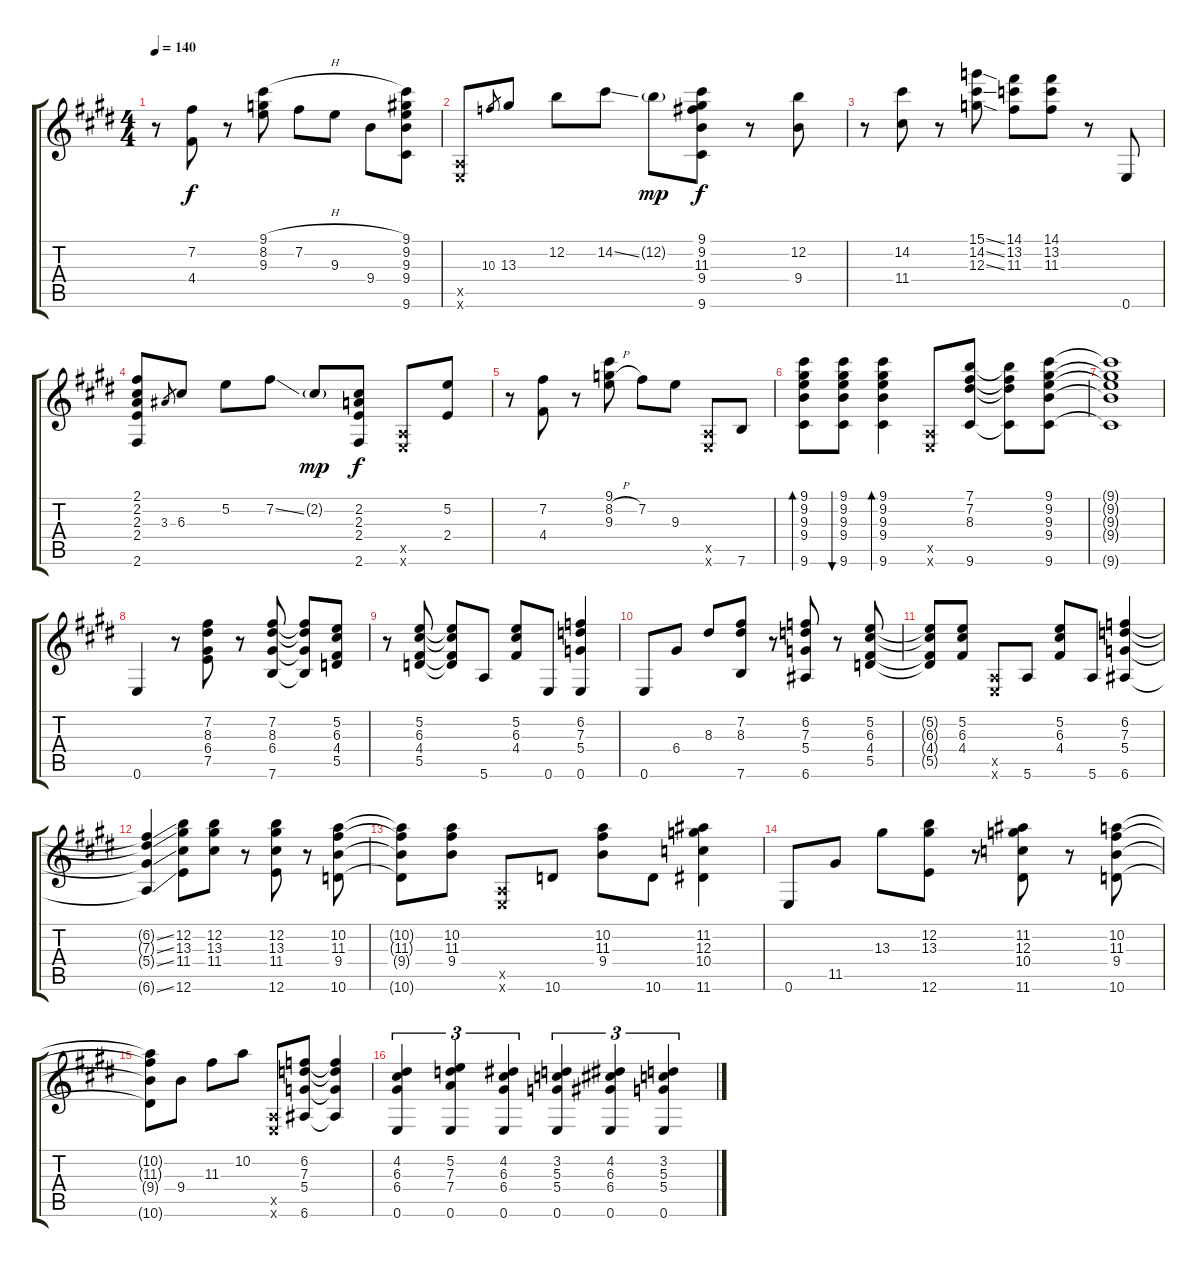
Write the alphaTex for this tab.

\track "" {instrument acousticguitarsteel}
\staff {score tabs}
\tuning (E4 B3 G3 D3 A2 E2) {hide}
\ts (4 4)
\tempo 140
\clef g2
\ks e
r.8{dy f} (7.2 4.4).8 r.8 (9.1{h} 8.2 9.3).8 7.2.8 9.3.8 9.4.8 (9.1 9.2 9.3 9.4 9.6).8 |
(0.5{x} 0.6{x}).8 10.3.8{gr} 13.3.8 12.2.8 14.2{ss}.8 12.2{g}.8{dy mp} (9.1 9.2 11.3 9.4 9.6).8{dy f} r.8 (12.2 9.4).8 |
r.8 (14.2 11.4).8 r.8 (15.1{ss} 14.2{ss} 12.3{ss}).8 (14.1 13.2 11.3).8 (14.1 13.2 11.3).8 r.8 0.6.8 |
(2.1 2.2 2.3 2.4 2.6).8 3.3.8{gr} 6.3.8 5.2.8 7.2{ss}.8 2.2{g}.8{dy mp} (2.2 2.3 2.4 2.6).8{dy f} (0.5{x} 0.6{x}).8 (5.2 2.4).8 |
r.8 (7.2 4.4).8 r.8 (9.1 8.2{h} 9.3).8 7.2.8 9.3.8 (0.5{x} 0.6{x}).8 7.6.8 |
(9.1 9.2 9.3 9.4 9.6).8{bd 60} (9.1 9.2 9.3 9.4 9.6).8{bu 60} (9.1 9.2 9.3 9.4 9.6).4{bd 60} (0.5{x} 0.6{x}).8 (7.1 7.2 8.3 9.6).8 (7.1{t} 7.2{t} 8.3{t} 9.6{t}).8 (9.1 9.2 9.3 9.4 9.6).8 |
(9.1{t} 9.2{t} 9.3{t} 9.4{t} 9.6{t}).1 |
0.6.4 r.8 (7.2 8.3 6.4 7.5).8 r.8 (7.2 8.3 6.4 7.6).8 (7.2{t} 8.3{t} 6.4{t} 7.6{t}).8 (5.2 6.3 4.4 5.5).8 |
r.8 (5.2 6.3 4.4 5.5).8 (5.2{t} 6.3{t} 4.4{t} 5.5{t}).8 5.6.8 (5.2 6.3 4.4).8 0.6.8 (6.2 7.3 5.4 0.6).4 |
0.6.8 6.4.8 8.3.8 (7.2 8.3 7.6).8 r.8 (6.2 7.3 5.4 6.6).8 r.8 (5.2 6.3 4.4 5.5).8 |
(5.2{t} 6.3{t} 4.4{t} 5.5{t}).8 (5.2 6.3 4.4).8 (0.5{x} 0.6{x}).8 5.6.8 (5.2 6.3 4.4).8 5.6.8 (6.2 7.3 5.4 6.6).4 |
(6.2{ss t} 7.3{ss t} 5.4{ss t} 6.6{ss t}).4 (12.2 13.3 11.4 12.6).8 (12.2 13.3 11.4).8 r.8 (12.2 13.3 11.4 12.6).8 r.8 (10.2 11.3 9.4 10.6).8 |
(10.2{t} 11.3{t} 9.4{t} 10.6{t}).8 (10.2 11.3 9.4).8 (0.5{x} 0.6{x}).8 10.6.8 (10.2 11.3 9.4).8 10.6.8 (11.2 12.3 10.4 11.6).4 |
0.6.8 11.5.8 13.3.8 (12.2 13.3 12.6).8 r.8 (11.2 12.3 10.4 11.6).8 r.8 (10.2 11.3 9.4 10.6).8 |
(10.2{t} 11.3{t} 9.4{t} 10.6{t}).8 9.4.8 11.3.8 10.2.8 (0.5{x} 0.6{x}).8 (6.2 7.3 5.4 6.6).8 (6.2{t} 7.3{t} 5.4{t} 6.6{t}).4 |
(4.2 6.3 6.4 0.6).4{tu (3 2)} (5.2 7.3 7.4 0.6).4{tu (3 2)} (4.2 6.3 6.4 0.6).4{tu (3 2)} (3.2 5.3 5.4 0.6).4{tu (3 2)} (4.2 6.3 6.4 0.6).4{tu (3 2)} (3.2 5.3 5.4 0.6).4{tu (3 2)}
